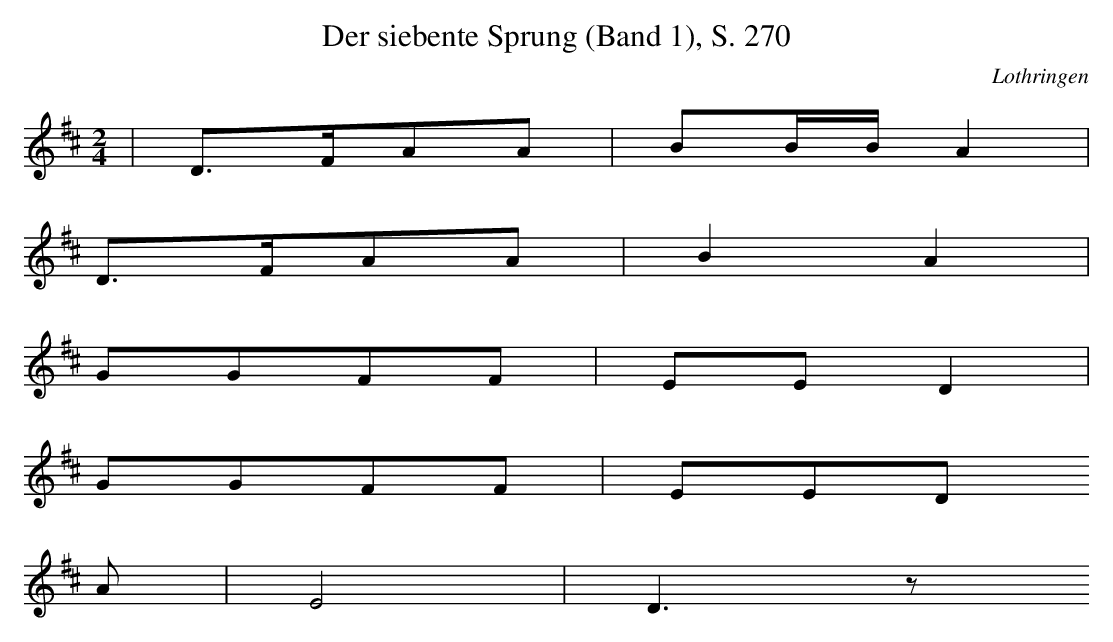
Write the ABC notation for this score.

X:1
T: Der siebente Sprung (Band 1), S. 270
O: Lothringen
M: 2/4
L: 1/16
K: D
 | D3FA2A2 | B2BBA4 |
D3FA2A2 | B4A4 |
G2G2F2F2 | E2E2D4 |
G2G2F2F2 | E2E2D2
A2 | E8 | D6z2
